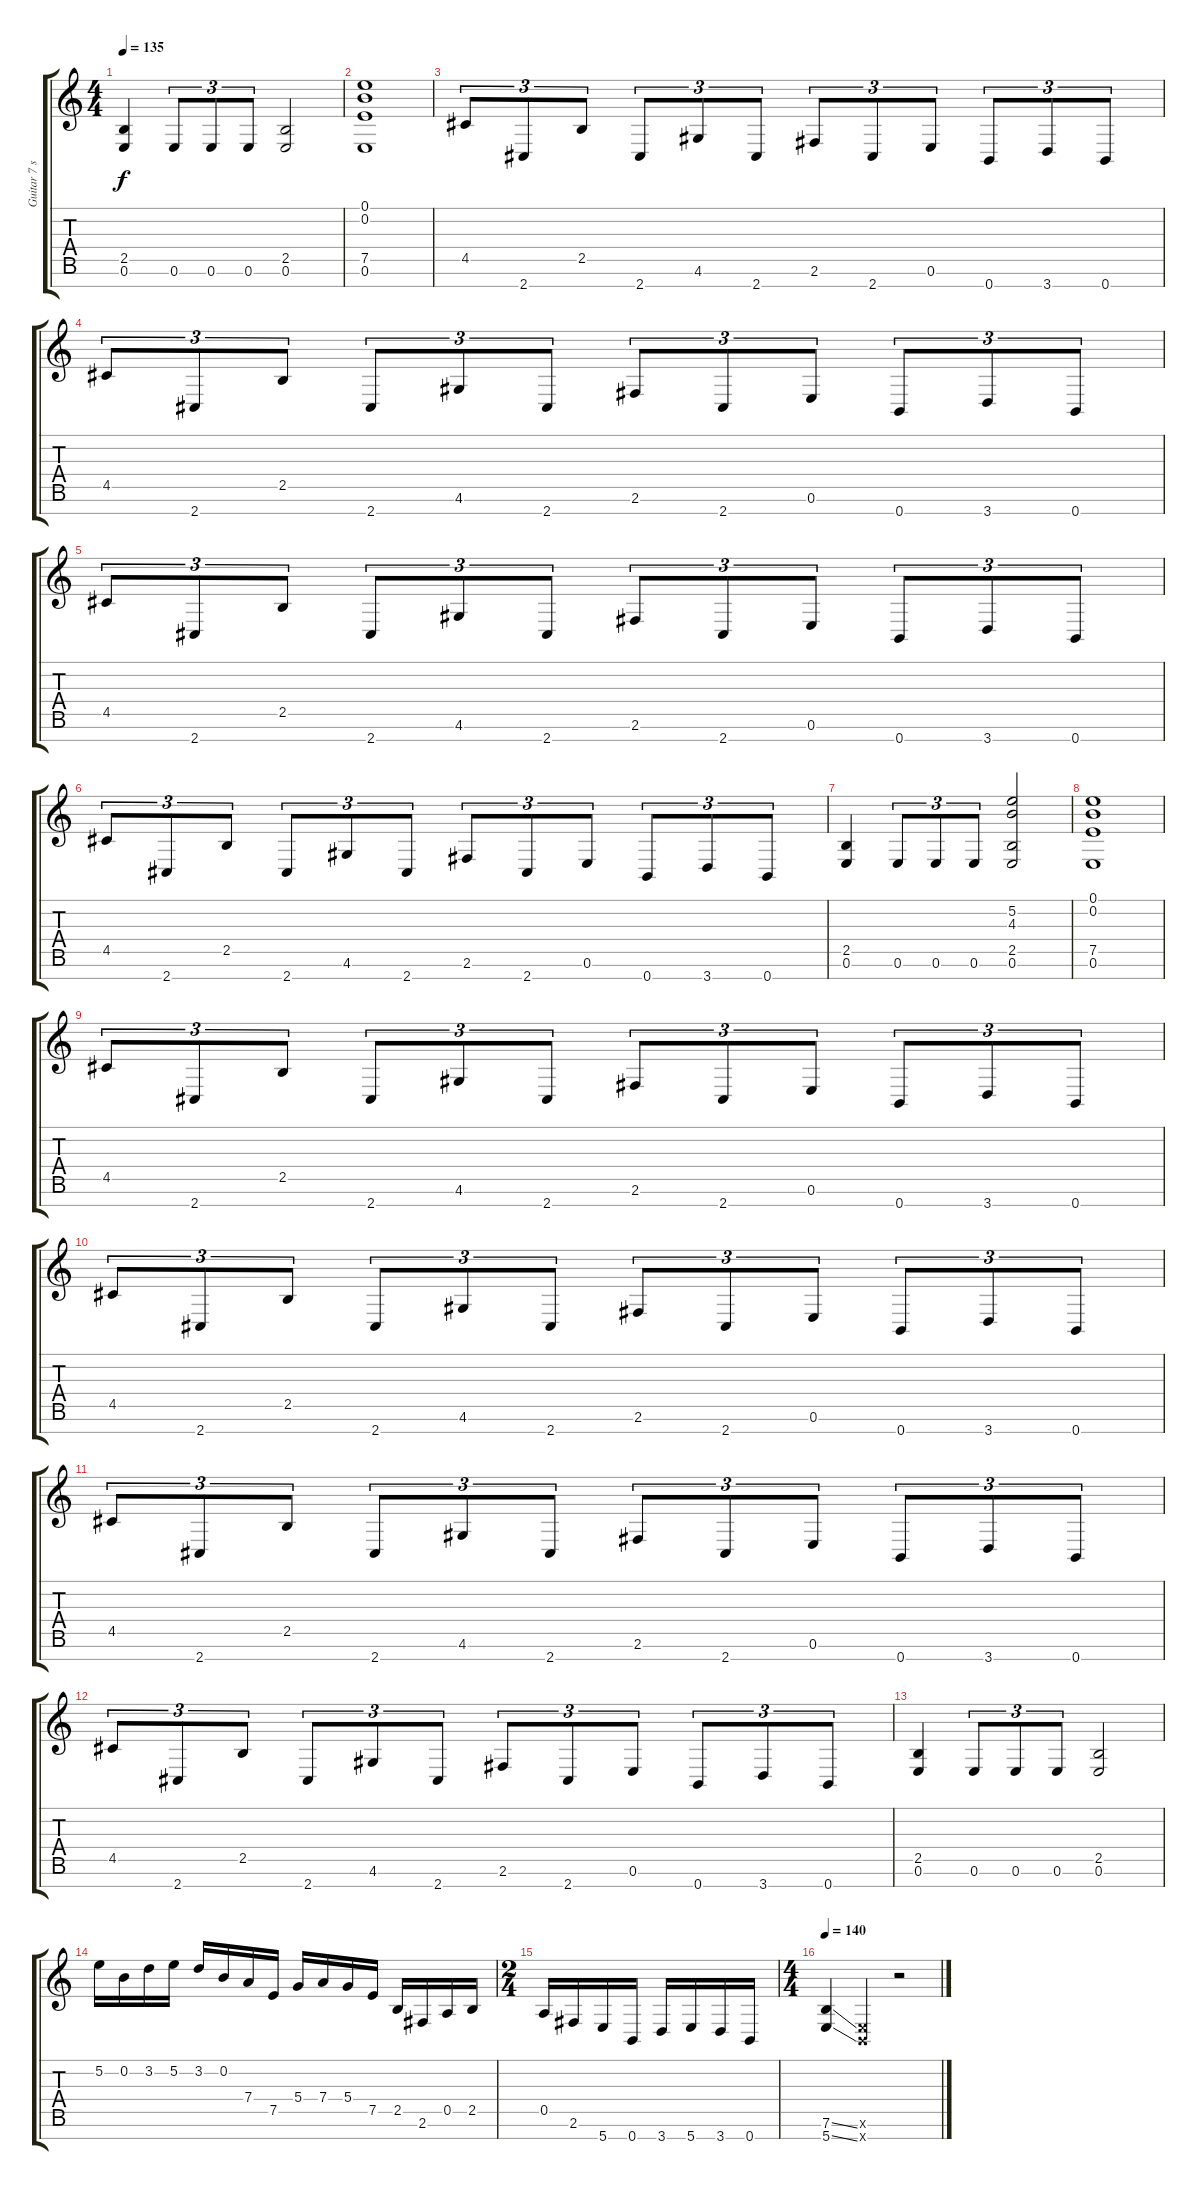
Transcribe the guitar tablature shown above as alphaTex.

\track ("Guitar 7 strings" "Guitar 7 s") {instrument distortionguitar}
\staff {score tabs}
\tuning (E4 B3 G3 D3 A2 E2 B1) {hide}
\ts (4 4)
\tempo 135
\clef g2
\ks c
(2.5 0.6).4{dy f} 0.6.8{tu (3 2)} 0.6.8{tu (3 2)} 0.6.8{tu (3 2)} (2.5 0.6).2 |
(0.1 0.2 7.5 0.6).1 |
4.5.8{tu (3 2)} 2.7.8{tu (3 2)} 2.5.8{tu (3 2)} 2.7.8{tu (3 2)} 4.6.8{tu (3 2)} 2.7.8{tu (3 2)} 2.6.8{tu (3 2)} 2.7.8{tu (3 2)} 0.6.8{tu (3 2)} 0.7.8{tu (3 2)} 3.7.8{tu (3 2)} 0.7.8{tu (3 2)} |
4.5.8{tu (3 2)} 2.7.8{tu (3 2)} 2.5.8{tu (3 2)} 2.7.8{tu (3 2)} 4.6.8{tu (3 2)} 2.7.8{tu (3 2)} 2.6.8{tu (3 2)} 2.7.8{tu (3 2)} 0.6.8{tu (3 2)} 0.7.8{tu (3 2)} 3.7.8{tu (3 2)} 0.7.8{tu (3 2)} |
4.5.8{tu (3 2)} 2.7.8{tu (3 2)} 2.5.8{tu (3 2)} 2.7.8{tu (3 2)} 4.6.8{tu (3 2)} 2.7.8{tu (3 2)} 2.6.8{tu (3 2)} 2.7.8{tu (3 2)} 0.6.8{tu (3 2)} 0.7.8{tu (3 2)} 3.7.8{tu (3 2)} 0.7.8{tu (3 2)} |
4.5.8{tu (3 2)} 2.7.8{tu (3 2)} 2.5.8{tu (3 2)} 2.7.8{tu (3 2)} 4.6.8{tu (3 2)} 2.7.8{tu (3 2)} 2.6.8{tu (3 2)} 2.7.8{tu (3 2)} 0.6.8{tu (3 2)} 0.7.8{tu (3 2)} 3.7.8{tu (3 2)} 0.7.8{tu (3 2)} |
(2.5 0.6).4 0.6.8{tu (3 2)} 0.6.8{tu (3 2)} 0.6.8{tu (3 2)} (5.2 4.3 2.5 0.6).2 |
(0.1 0.2 7.5 0.6).1 |
4.5.8{tu (3 2)} 2.7.8{tu (3 2)} 2.5.8{tu (3 2)} 2.7.8{tu (3 2)} 4.6.8{tu (3 2)} 2.7.8{tu (3 2)} 2.6.8{tu (3 2)} 2.7.8{tu (3 2)} 0.6.8{tu (3 2)} 0.7.8{tu (3 2)} 3.7.8{tu (3 2)} 0.7.8{tu (3 2)} |
4.5.8{tu (3 2)} 2.7.8{tu (3 2)} 2.5.8{tu (3 2)} 2.7.8{tu (3 2)} 4.6.8{tu (3 2)} 2.7.8{tu (3 2)} 2.6.8{tu (3 2)} 2.7.8{tu (3 2)} 0.6.8{tu (3 2)} 0.7.8{tu (3 2)} 3.7.8{tu (3 2)} 0.7.8{tu (3 2)} |
4.5.8{tu (3 2)} 2.7.8{tu (3 2)} 2.5.8{tu (3 2)} 2.7.8{tu (3 2)} 4.6.8{tu (3 2)} 2.7.8{tu (3 2)} 2.6.8{tu (3 2)} 2.7.8{tu (3 2)} 0.6.8{tu (3 2)} 0.7.8{tu (3 2)} 3.7.8{tu (3 2)} 0.7.8{tu (3 2)} |
4.5.8{tu (3 2)} 2.7.8{tu (3 2)} 2.5.8{tu (3 2)} 2.7.8{tu (3 2)} 4.6.8{tu (3 2)} 2.7.8{tu (3 2)} 2.6.8{tu (3 2)} 2.7.8{tu (3 2)} 0.6.8{tu (3 2)} 0.7.8{tu (3 2)} 3.7.8{tu (3 2)} 0.7.8{tu (3 2)} |
(2.5 0.6).4 0.6.8{tu (3 2)} 0.6.8{tu (3 2)} 0.6.8{tu (3 2)} (2.5 0.6).2 |
5.2.16 0.2.16 3.2.16 5.2.16 3.2.16 0.2.16 7.4.16 7.5.16 5.4.16 7.4.16 5.4.16 7.5.16 2.5.16 2.6.16 0.5.16 2.5.16 |
\ts (2 4)
0.5.16 2.6.16 5.7.16 0.7.16 3.7.16 5.7.16 3.7.16 0.7.16 |
\ts (4 4)
\tempo 140
(7.6{ss} 5.7{ss}).4 (0.6{x} 0.7{x}).4 r.2
